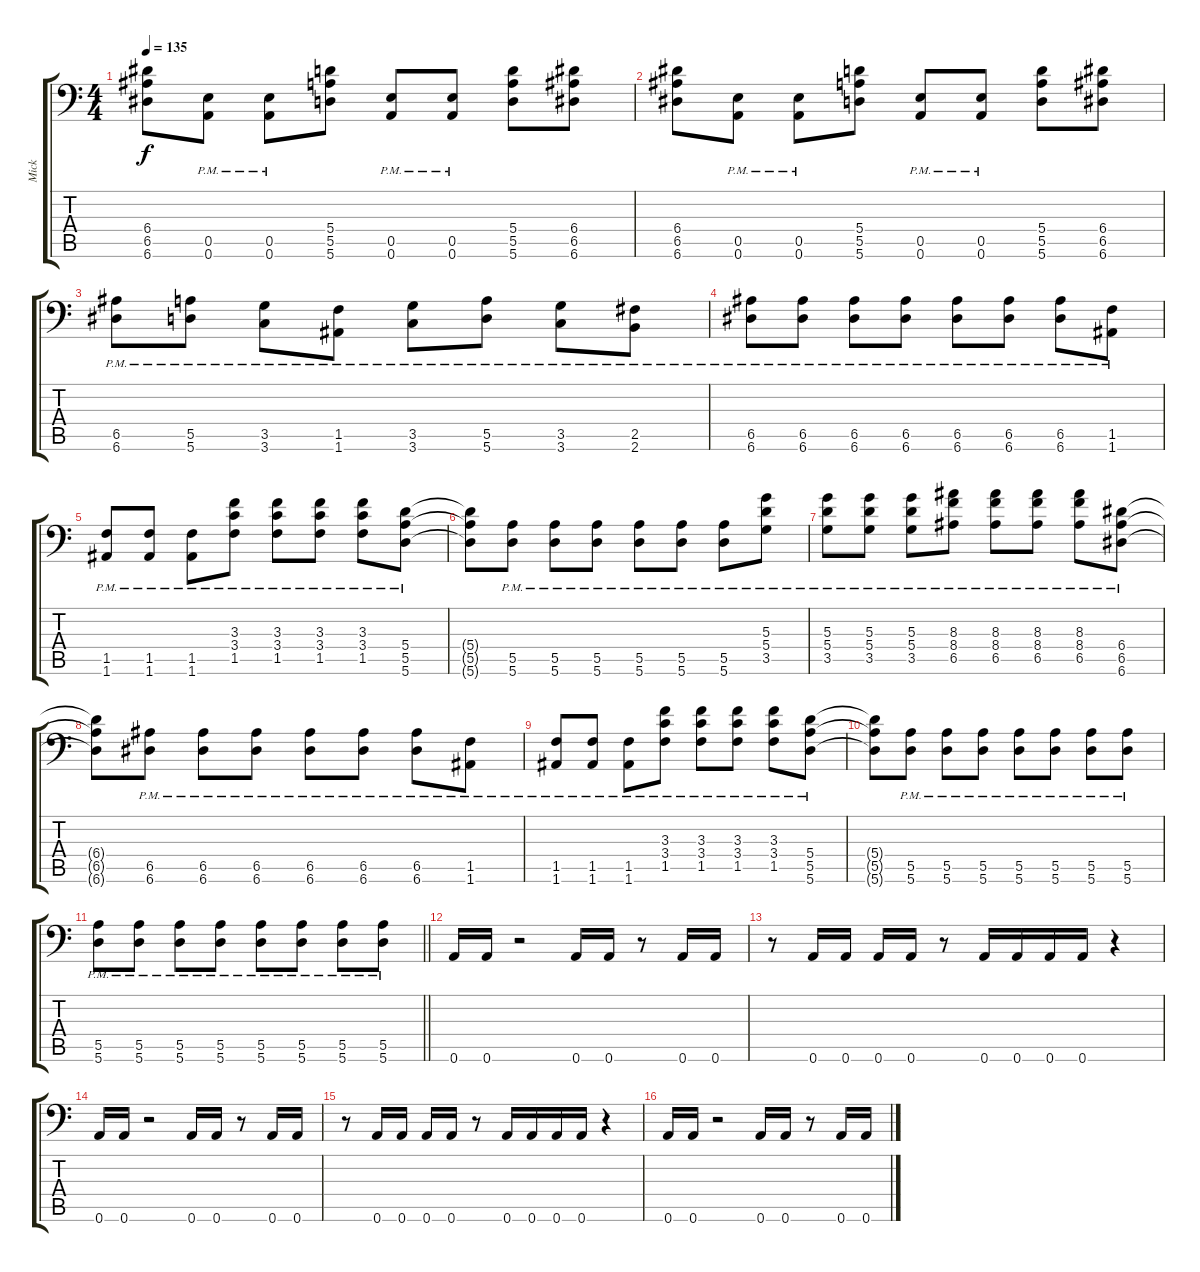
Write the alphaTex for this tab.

\track ("Mick" "Mick") {instrument distortionguitar}
\staff {score tabs}
\tuning (B3 Gb3 D3 A2 E2 A1) {hide}
\ts (4 4)
\tempo 135
\clef f4
\ks c
(6.4 6.5 6.6).8{dy f} (0.5{pm} 0.6{pm}).8 (0.5{pm} 0.6{pm}).8 (5.4 5.5 5.6).8 (0.5{pm} 0.6{pm}).8 (0.5{pm} 0.6{pm}).8 (5.4 5.5 5.6).8 (6.4 6.5 6.6).8 |
(6.4 6.5 6.6).8 (0.5{pm} 0.6{pm}).8 (0.5{pm} 0.6{pm}).8 (5.4 5.5 5.6).8 (0.5{pm} 0.6{pm}).8 (0.5{pm} 0.6{pm}).8 (5.4 5.5 5.6).8 (6.4 6.5 6.6).8 |
(6.5{pm} 6.6{pm}).8 (5.5{pm} 5.6{pm}).8 (3.5{pm} 3.6{pm}).8 (1.5{pm} 1.6{pm}).8 (3.5{pm} 3.6{pm}).8 (5.5{pm} 5.6{pm}).8 (3.5{pm} 3.6{pm}).8 (2.5{pm} 2.6{pm}).8 |
(6.5{pm} 6.6{pm}).8 (6.5{pm} 6.6{pm}).8 (6.5{pm} 6.6{pm}).8 (6.5{pm} 6.6{pm}).8 (6.5{pm} 6.6{pm}).8 (6.5{pm} 6.6{pm}).8 (6.5{pm} 6.6{pm}).8 (1.5{pm} 1.6{pm}).8 |
(1.5{pm} 1.6{pm}).8 (1.5{pm} 1.6{pm}).8 (1.5{pm} 1.6{pm}).8 (3.3{pm} 3.4{pm} 1.5{pm}).8 (3.3{pm} 3.4{pm} 1.5{pm}).8 (3.3{pm} 3.4{pm} 1.5{pm}).8 (3.3{pm} 3.4{pm} 1.5{pm}).8 (5.4{pm} 5.5{pm} 5.6{pm}).8 |
(5.4{t} 5.5{t} 5.6{t}).8 (5.5{pm} 5.6{pm}).8 (5.5{pm} 5.6{pm}).8 (5.5{pm} 5.6{pm}).8 (5.5{pm} 5.6{pm}).8 (5.5{pm} 5.6{pm}).8 (5.5{pm} 5.6{pm}).8 (5.3{pm} 5.4{pm} 3.5{pm}).8 |
(5.3{pm} 5.4{pm} 3.5{pm}).8 (5.3{pm} 5.4{pm} 3.5{pm}).8 (5.3{pm} 5.4{pm} 3.5{pm}).8 (8.3{pm} 8.4{pm} 6.5{pm}).8 (8.3{pm} 8.4{pm} 6.5{pm}).8 (8.3{pm} 8.4{pm} 6.5{pm}).8 (8.3 8.4{pm} 6.5{pm}).8 (6.4{pm} 6.5{pm} 6.6{pm}).8 |
(6.4{t} 6.5{t} 6.6{t}).8 (6.5{pm} 6.6{pm}).8 (6.5{pm} 6.6{pm}).8 (6.5{pm} 6.6{pm}).8 (6.5{pm} 6.6{pm}).8 (6.5{pm} 6.6{pm}).8 (6.5{pm} 6.6{pm}).8 (1.5{pm} 1.6{pm}).8 |
(1.5{pm} 1.6{pm}).8 (1.5{pm} 1.6{pm}).8 (1.5{pm} 1.6{pm}).8 (3.3{pm} 3.4{pm} 1.5{pm}).8 (3.3{pm} 3.4{pm} 1.5{pm}).8 (3.3{pm} 3.4{pm} 1.5{pm}).8 (3.3{pm} 3.4{pm} 1.5{pm}).8 (5.4{pm} 5.5{pm} 5.6{pm}).8 |
(5.4{t} 5.5{t} 5.6{t}).8 (5.5{pm} 5.6{pm}).8 (5.5{pm} 5.6{pm}).8 (5.5{pm} 5.6{pm}).8 (5.5{pm} 5.6{pm}).8 (5.5{pm} 5.6{pm}).8 (5.5{pm} 5.6{pm}).8 (5.5{pm} 5.6{pm}).8 |
\barLineRight lightlight
(5.5{pm} 5.6{pm}).8 (5.5{pm} 5.6{pm}).8 (5.5{pm} 5.6{pm}).8 (5.5{pm} 5.6{pm}).8 (5.5{pm} 5.6{pm}).8 (5.5{pm} 5.6{pm}).8 (5.5{pm} 5.6{pm}).8 (5.5{pm} 5.6{pm}).8 |
0.6.16 0.6.16 r.2 0.6.16 0.6.16 r.8 0.6.16 0.6.16 |
r.8 0.6.16 0.6.16 0.6.16 0.6.16 r.8 0.6.16 0.6.16 0.6.16 0.6.16 r.4 |
0.6.16 0.6.16 r.2 0.6.16 0.6.16 r.8 0.6.16 0.6.16 |
r.8 0.6.16 0.6.16 0.6.16 0.6.16 r.8 0.6.16 0.6.16 0.6.16 0.6.16 r.4 |
0.6.16 0.6.16 r.2 0.6.16 0.6.16 r.8 0.6.16 0.6.16
